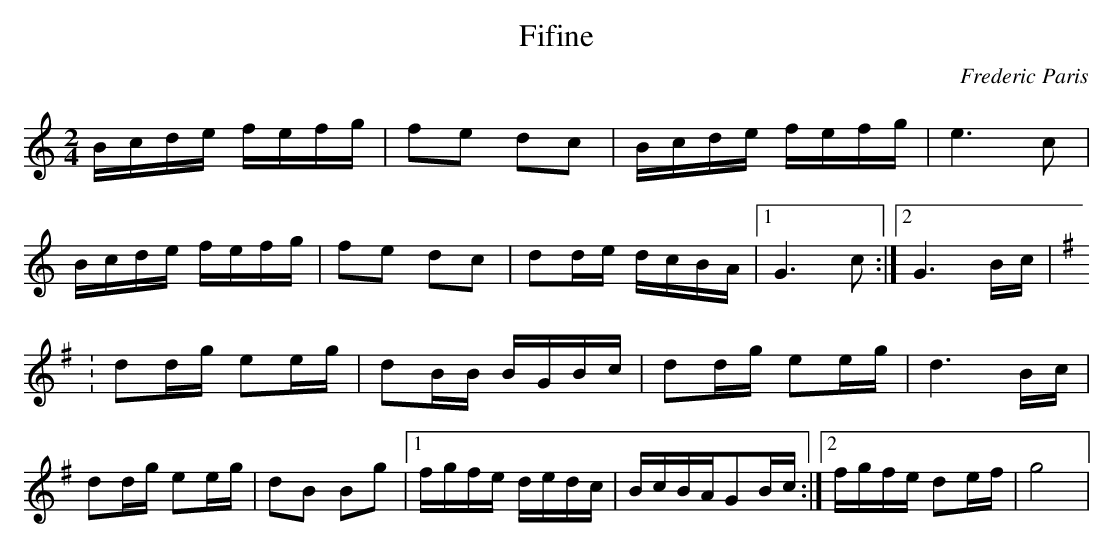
X:1
T:Fifine
C:Frederic Paris
L:1/16
M:2/4
K:C major
Bcde fefg|f2e2 d2c2|Bcde fefg|e6c2|
Bcde fefg|f2e2 d2c2|d2de dcBA|1 G6c2:|2 G6Bc|
K:G
:d2dg e2eg|d2BB BGBc|d2dg e2eg|d6Bc|
d2dg e2eg|d2B2 B2g2|1fgfe dedc|BcBAG2Bc:|2fgfe d2ef|g8|
